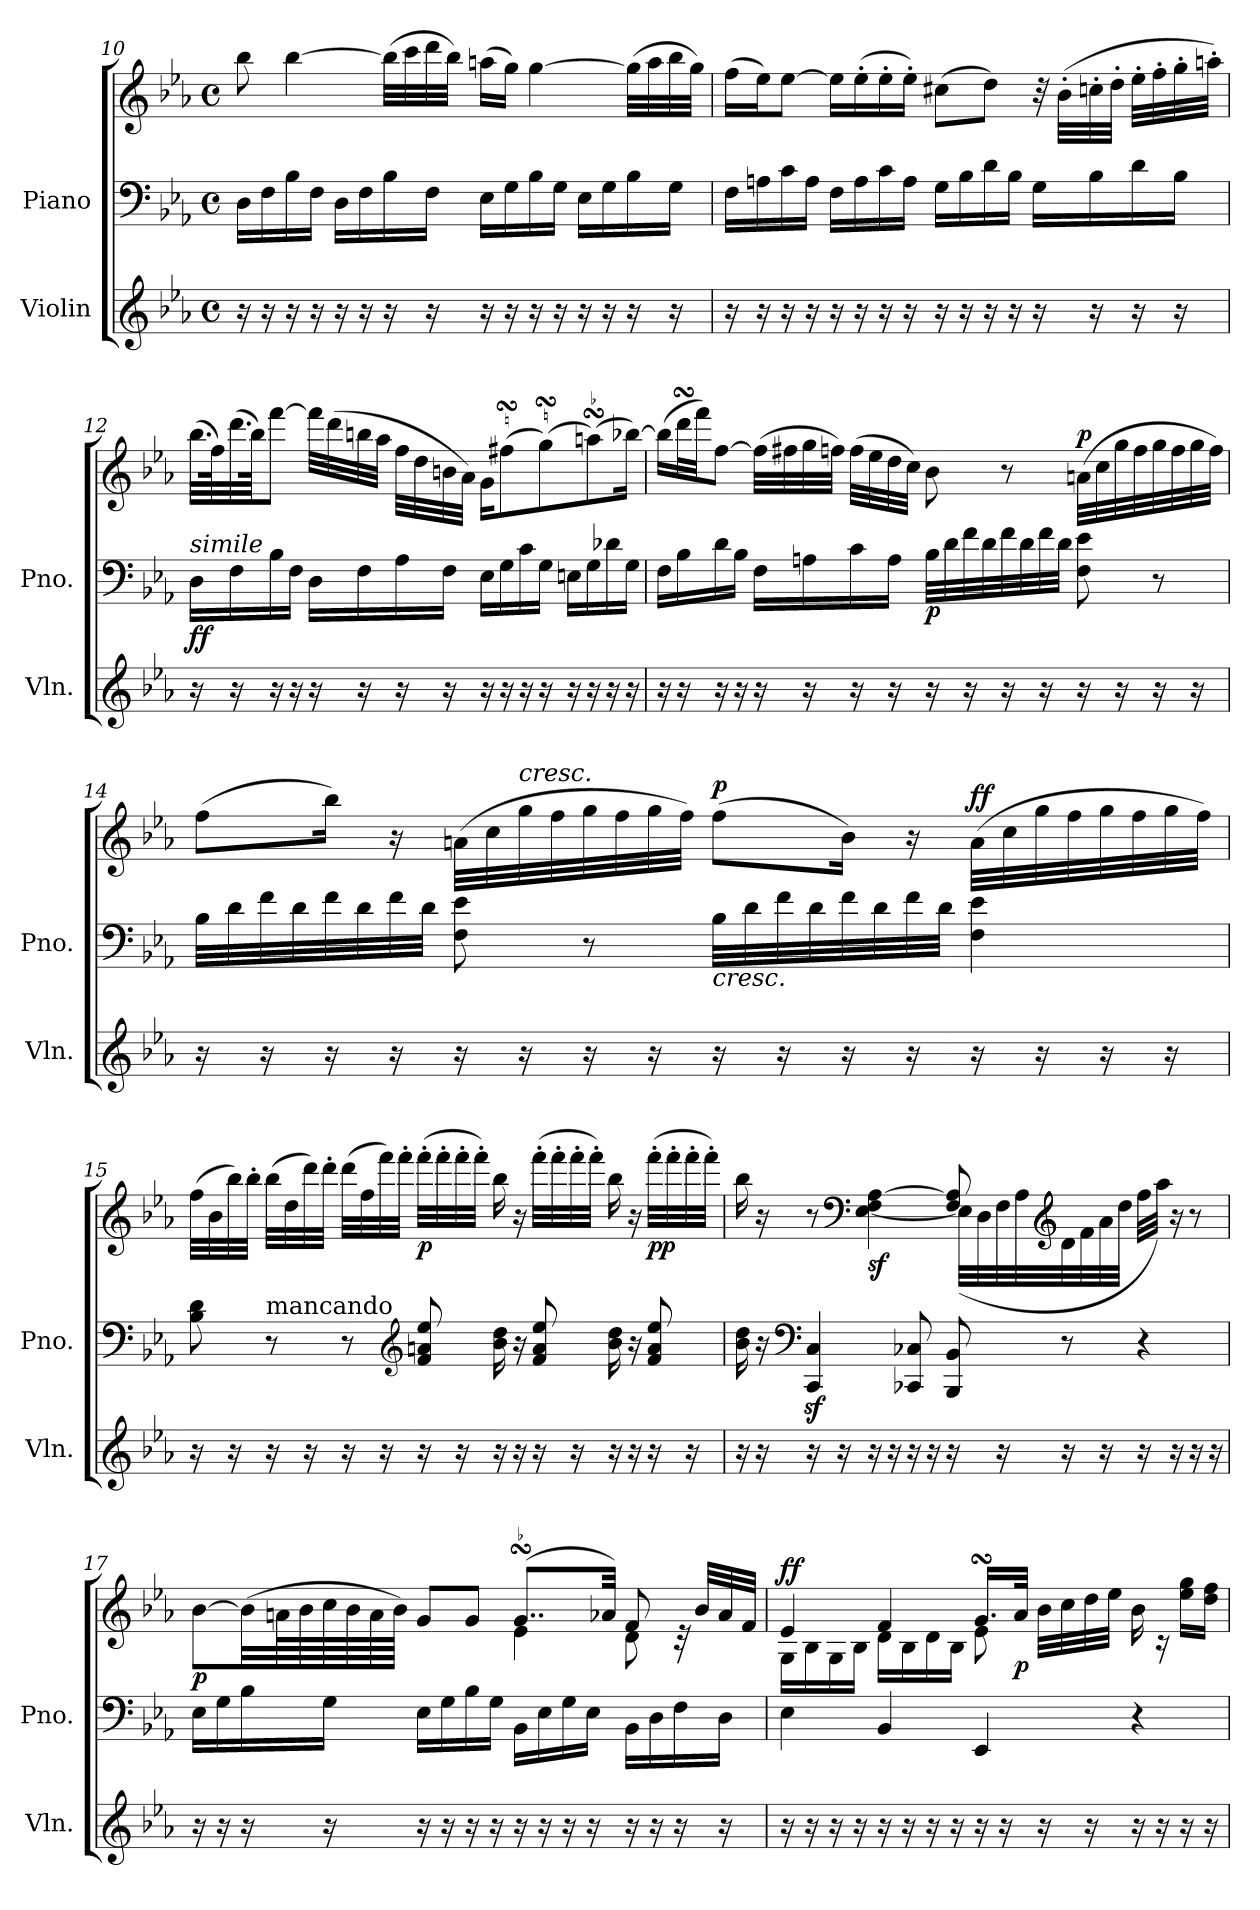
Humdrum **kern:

**kern	**kern	**kern	**dynam
*part2	*part1	*part1	*part1
*staff3	*staff2	*staff1	*staff1/2
*I"Violin	*I"Piano	*	*
*I'Vln.	*I'Pno.	*	*
!!LO:LB:g=z
*clefG2	*clefF4	*clefG2	*
*k[b-e-a-]	*k[b-e-a-]	*k[b-e-a-]	*
*M4/4	*M4/4	*M4/4	*
*met(c)	*met(c)	*met(c)	*
=10	=10	=10	=10
16r	16D\LL	8bb-\	.
16r	16F\	.	.
16r	16B-\	[4bb-\	.
16r	16F\JJ	.	.
16r	16D\LL	.	.
16r	16F\	.	.
16r	16B-\	(>32bb-\LLL]	.
.	.	32ccc\	.
16r	16F\JJ	32ddd\	.
.	.	32bb-\JJJ)	.
16r	16E-\LL	(>16aan\LL	.
16r	16G\	16gg\JJ)	.
16r	16B-\	[4gg\	.
16r	16G\JJ	.	.
16r	16E-\LL	.	.
16r	16G\	.	.
16r	16B-\	(>32gg\LLL]	.
.	.	32aa\	.
16r	16G\JJ	32bb-\	.
.	.	32gg\JJJ)	.
=11	=11	=11	=11
16r	16F\LL	(>16ff\LL	.
16r	16An\	16ee-\J)	.
16r	16c\	[8ee-\J	.
16r	16A\JJ	.	.
16r	16F\LL	16ee-\LL]	.
16r	16A\	(>16ee-'\	.
16r	16c\	16ee-'\	.
16r	16A\JJ	16ee-'\JJ)	.
16r	16G\LL	(>8cc#X\L	.
16r	16B-\	.	.
16r	16d\	8dd\J)	.
16r	16B-\JJ	.	.
16r	16G\LL	32r	.
.	.	(>32b-'\LLL	.
16r	16B-\	32ccn'\	.
.	.	32dd'\JJJ	.
16r	16d\	32ee-'\LLL	.
.	.	32ff'\	.
16r	16B-\JJ	32gg'\	.
.	.	32aan'\JJJ)	.
!!LO:LB:g=z
=12	=12	=12	=12
!	!LO:TX:a:i:t=simile	!	!
!	!	!	!LO:DY:b=2
!	!	!	!LO:DY:n=1:b
16r	16D\LL	(>32.bb-\LLL	f f
.	.	64ff\K)	.
16r	16F\	(>32.ddd\	.
.	.	64bb-\JJK)	.
16r	16B-\	[8fff\J	.
16r	16F\JJ	.	.
16r	16D\LL	32fff\LLL]	.
.	.	(>32ddd\	.
16r	16F\	32bbn\	.
.	.	32aa-\JJJ	.
16r	16A-\	32ff\LLL	.
.	.	32dd\	.
16r	16F\JJ	32bn\	.
.	.	32a-\JJJ)	.
16r	16E-\LL	16g\KL	.
16r	16G\	(>8ff#XsSsS\	.
16r	16c\	.	.
16r	16G\JJ	(>8ggsSsS\)	.
16r	16En\LL	.	.
16r	16G\	(>8aansSsS\)	.
16r	16d-X\	.	.
16r	16G\JJ	[16bb-X\Jk)	.
!!LO:PB:g=z
=13	=13	=13	=13
16r	16F\LL	(>16bb-\LL]	.
16r	16B-\	32dddsSsS\L	.
.	.	32fff\JJ)	.
16r	16d\	[8ff\J	.
16r	16B-\JJ	.	.
16r	16F\LL	(>32ff\LLL]	.
.	.	32ff#X\	.
16r	16An\	32gg\	.
.	.	32ffn\JJJ)	.
16r	16c\	(>32ff\LLL	.
.	.	32ee-\	.
16r	16A\JJ	32dd\	.
.	.	32cc\JJJ)	.
!	!	!	!LO:DY:b=2
16r	32B-\LLL	8b-\	p
.	32d\	.	.
16r	32f\	.	.
.	32d\	.	.
16r	32f\	8r	.
.	32d\	.	.
16r	32f\	.	.
.	32d\JJJ	.	.
!	!	!	!LO:DY:a
16r	8F\ 8e-\	(>32an\LLL	p
.	.	32cc\	.
16r	.	32gg\	.
.	.	32ff\	.
16r	8r	32gg\	.
.	.	32ff\	.
16r	.	32gg\	.
.	.	32ff\JJJ)	.
!!LO:LB:g=z
=14	=14	=14	=14
16r	32B-\LLL	(>8ff\L	.
.	32d\	.	.
16r	32f\	.	.
.	32d\	.	.
16r	32f\	16bb-\Jk)	.
.	32d\	.	.
16r	32f\	16r	.
.	32d\JJJ	.	.
16r	8F\ 8e-\	(>32an\LLL	.
.	.	32cc\	.
!	!	!LO:TX:a:i:t=cresc.	!
16r	.	32gg\	.
.	.	32ff\	.
16r	8r	32gg\	.
.	.	32ff\	.
16r	.	32gg\	.
.	.	32ff\JJJ)	.
!	!LO:TX:b:i:t=cresc.	!	!
!	!	!	!LO:DY:a
16r	32B-\LLL	(>8ff\L	p
.	32d\	.	.
16r	32f\	.	.
.	32d\	.	.
16r	32f\	16b-\Jk)	.
.	32d\	.	.
16r	32f\	16r	.
.	32d\JJJ	.	.
!	!	!	!LO:DY:b=2
!	!	!	!LO:DY:n=1:a
16r	4F\ 4e-\	(>32a\LLL	f f
.	.	32cc\	.
16r	.	32gg\	.
.	.	32ff\	.
16r	.	32gg\	.
.	.	32ff\	.
16r	.	32gg\	.
.	.	32ff\JJJ)	.
!!LO:LB:g=z
=15	=15	=15	=15
16r	8B-\ 8d\	(>32ff\LLL	.
.	.	32b-\	.
16r	.	32bb-\)	.
.	.	32bb-'\JJJ	.
!	!LO:TX:a:t=mancando	!	!
16r	8r	(>32bb-\LLL	.
.	.	32dd\	.
16r	.	32ddd\)	.
.	.	32ddd'\JJJ	.
16r	8r	(>32ddd\LLL	.
.	.	32ff\	.
16r	.	32fff\)	.
.	.	32fff'\JJJ	.
*	*clefG2	*	*
!	!	!	!LO:DY:b
16r	8f/ 8an/ 8ee-/	(>32fff'\LLL	p
.	.	32fff'\	.
16r	.	32fff'\	.
.	.	32fff'\JJJ)	.
16r	16b-\ 16dd\	16bb-\	.
16r	16r	16r	.
16r	8f/ 8a/ 8ee-/	(>32fff'\LLL	.
.	.	32fff'\	.
16r	.	32fff'\	.
.	.	32fff'\JJJ)	.
16r	16b-\ 16dd\	16bb-\	.
16r	16r	16r	.
!	!	!	!LO:DY:b
16r	8f/ 8a/ 8ee-/	(>32fff'\LLL	pp
.	.	32fff'\	.
16r	.	32fff'\	.
.	.	32fff'\JJJ)	.
!!LO:PB:g=z
=16	=16	=16	=16
*	*	*^	*
16r	16b-\ 16dd\	16bb-\	2ryy	.
16r	16r	16r	.	.
*	*clefF4	*	*	*
16r	4CC/z< 4C/z<	8r	.	.
16r	.	.	.	.
*	*	*clefF4	*	*
!	!	!	!	!LO:DY:b
16r	.	[4E-\ 4F\ [4A-\	.	sf
16r	.	.	.	.
16r	8CC-X/ 8C-X/	.	.	.
16r	.	.	.	.
16r	8BBB-/ 8BB-/	8F/ 8A-/]	(<32E-\LLL]	.
.	.	.	32D\	.
16r	.	.	32F\	.
.	.	.	32A-\	.
*	*	*clefG2	*	*
16r	8r	4ryy	32d\	.
.	.	.	32f\	.
16r	.	.	32a-\	.
.	.	.	32dd\JJJ	.
16r	4r	.	32ff\LLL	.
.	.	.	32aa-\JJJ)	.
16r	.	.	16r	.
16r	.	8ryy	8r	.
16r	.	.	.	.
=17	=17	=17	=17	=17
!	!	!	!	!LO:DY:b
16r	16E-\LL	[8b-\L	2ryy	p
16r	16G\	.	.	.
16r	16B-\	(>32b-\LL]	.	.
.	.	64an\L	.	.
.	.	64b-\	.	.
16r	16G\JJ	64cc\	.	.
.	.	64b-\	.	.
.	.	64a\	.	.
.	.	64b-\JJJJ)	.	.
16r	16E-\LL	8g/L	.	.
16r	16G\	.	.	.
16r	16B-\	8g/J	.	.
16r	16G\JJ	.	.	.
16r	16BB-\LL	(>8..gsSsS/L	4e-\	.
16r	16E-\	.	.	.
16r	16G\	.	.	.
16r	16E-\JJ	.	.	.
.	.	32a-X/Jkk)	.	.
16r	16BB-\LL	8f/	8d\	.
16r	16D\	.	.	.
16r	16F\	32rc	8ryy	.
.	.	32b-/LLL	.	.
16r	16D\JJ	32a-/	.	.
.	.	32f/JJJ	.	.
!!LO:LB:g=z	!!
=18	=18	=18	=18	=18
!	!	!	!	!LO:DY:b=2
!	!	!	!	!LO:DY:n=1:a
16r	4E-\	4e-/	16G\LL	f f
16r	.	.	16B-\	.
16r	.	.	16G\	.
16r	.	.	16B-\JJ	.
16r	4BB-/	4f/	16d\LL	.
16r	.	.	16B-\	.
16r	.	.	16d\	.
16r	.	.	16B-\JJ	.
16r	4EE-/	16.gsSsS/LL	8e-\	.
16r	.	.	.	.
!	!	!	!	!LO:DY:n=2:b
.	.	32a-/JJk	.	p
16r	.	32b-\LLL	8ryy	.
.	.	32cc\	.	.
16r	.	32dd\	.	.
.	.	32ee-\JJJ	.	.
16r	4r	16b-\	4ryy	.
16r	.	16rc	.	.
16r	.	16ee-\ 16gg\LL	.	.
16r	.	16dd\ 16ff\JJ	.	.
*	*	*v	*v	*
=	=	=	=
*-	*-	*-	*-
